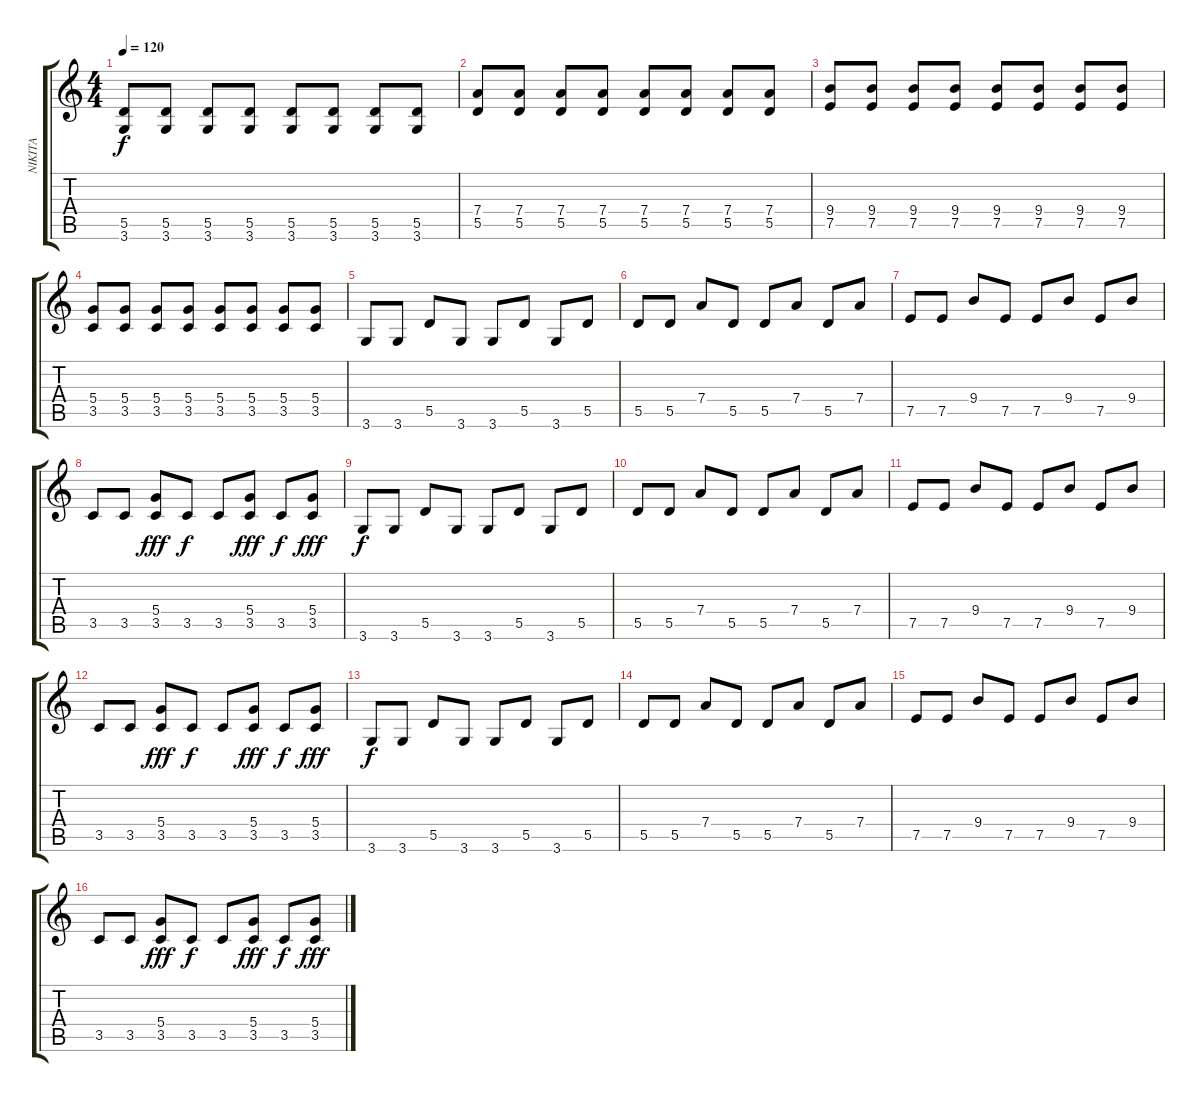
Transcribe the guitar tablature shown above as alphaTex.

\track ("NIKITA" "NIKITA") {instrument distortionguitar}
\staff {score tabs}
\tuning (E4 B3 G3 D3 A2 E2) {hide}
\ts (4 4)
\tempo 120
\clef g2
\ks c
(5.5 3.6).8{dy f} (5.5 3.6).8 (5.5 3.6).8 (5.5 3.6).8 (5.5 3.6).8 (5.5 3.6).8 (5.5 3.6).8 (5.5 3.6).8 |
(7.4 5.5).8 (7.4 5.5).8 (7.4 5.5).8 (7.4 5.5).8 (7.4 5.5).8 (7.4 5.5).8 (7.4 5.5).8 (7.4 5.5).8 |
(9.4 7.5).8 (9.4 7.5).8 (9.4 7.5).8 (9.4 7.5).8 (9.4 7.5).8 (9.4 7.5).8 (9.4 7.5).8 (9.4 7.5).8 |
(5.4 3.5).8 (5.4 3.5).8 (5.4 3.5).8 (5.4 3.5).8 (5.4 3.5).8 (5.4 3.5).8 (5.4 3.5).8 (5.4 3.5).8 |
3.6.8 3.6.8 5.5.8 3.6.8 3.6.8 5.5.8 3.6.8 5.5.8 |
5.5.8 5.5.8 7.4.8 5.5.8 5.5.8 7.4.8 5.5.8 7.4.8 |
7.5.8 7.5.8 9.4.8 7.5.8 7.5.8 9.4.8 7.5.8 9.4.8 |
3.5.8 3.5.8 (5.4 3.5).8{dy fff} 3.5.8{dy f} 3.5.8 (5.4 3.5).8{dy fff} 3.5.8{dy f} (5.4 3.5).8{dy fff} |
3.6.8{dy f} 3.6.8 5.5.8 3.6.8 3.6.8 5.5.8 3.6.8 5.5.8 |
5.5.8 5.5.8 7.4.8 5.5.8 5.5.8 7.4.8 5.5.8 7.4.8 |
7.5.8 7.5.8 9.4.8 7.5.8 7.5.8 9.4.8 7.5.8 9.4.8 |
3.5.8 3.5.8 (5.4 3.5).8{dy fff} 3.5.8{dy f} 3.5.8 (5.4 3.5).8{dy fff} 3.5.8{dy f} (5.4 3.5).8{dy fff} |
3.6.8{dy f} 3.6.8 5.5.8 3.6.8 3.6.8 5.5.8 3.6.8 5.5.8 |
5.5.8 5.5.8 7.4.8 5.5.8 5.5.8 7.4.8 5.5.8 7.4.8 |
7.5.8 7.5.8 9.4.8 7.5.8 7.5.8 9.4.8 7.5.8 9.4.8 |
3.5.8 3.5.8 (5.4 3.5).8{dy fff} 3.5.8{dy f} 3.5.8 (5.4 3.5).8{dy fff} 3.5.8{dy f} (5.4 3.5).8{dy fff}
